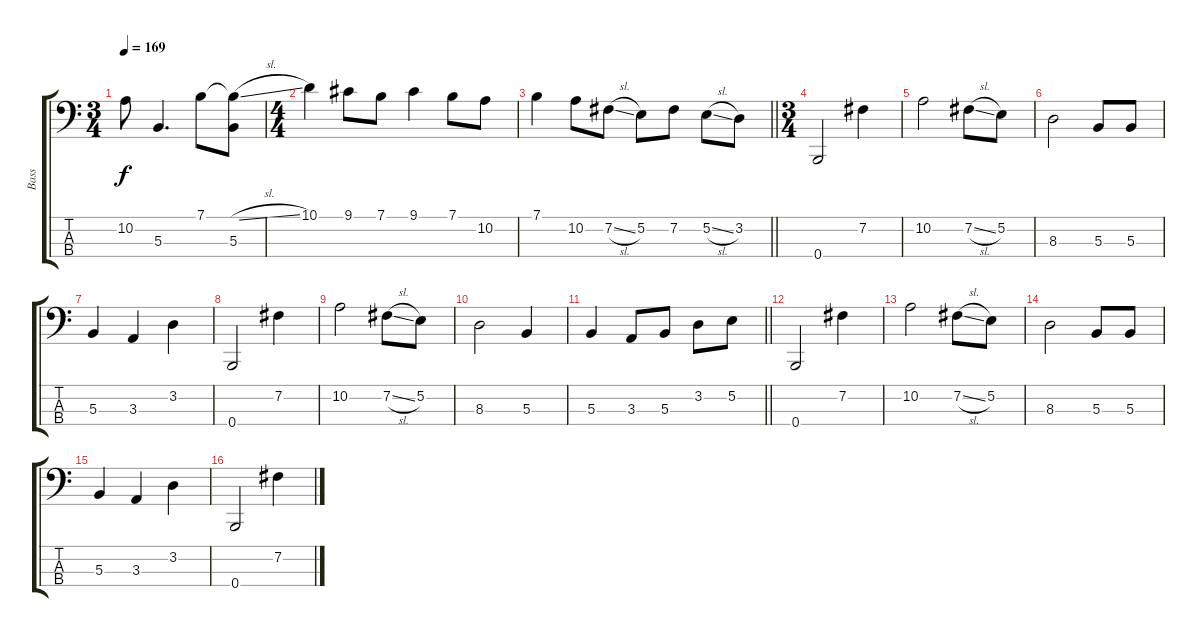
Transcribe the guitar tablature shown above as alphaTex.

\track ("Bass" "Bass") {instrument electricbassfinger}
\staff {score tabs}
\tuning (E2 B1 Gb1 B0) {hide}
\ts (3 4)
\tempo 169
\clef f4
\ks c
10.2.8{dy f} 5.3.4{d} 7.1.8 (7.1{sl t} 5.3).8 |
\ts (4 4)
10.1.4 9.1.8 7.1.8 9.1.4 7.1.8 10.2.8 |
\barLineRight lightlight
7.1.4 10.2.8 7.2{sl}.8 5.2.8 7.2.8 5.2{sl}.8 3.2.8 |
\ts (3 4)
\section ("" "")
0.4.2 7.2.4 |
10.2.2 7.2{sl}.8 5.2.8 |
8.3.2 5.3.8 5.3.8 |
5.3.4 3.3.4 3.2.4 |
0.4.2 7.2.4 |
10.2.2 7.2{sl}.8 5.2.8 |
8.3.2 5.3.4 |
\barLineRight lightlight
5.3.4 3.3.8 5.3.8 3.2.8 5.2.8 |
0.4.2 7.2.4 |
10.2.2 7.2{sl}.8 5.2.8 |
8.3.2 5.3.8 5.3.8 |
5.3.4 3.3.4 3.2.4 |
0.4.2 7.2.4
